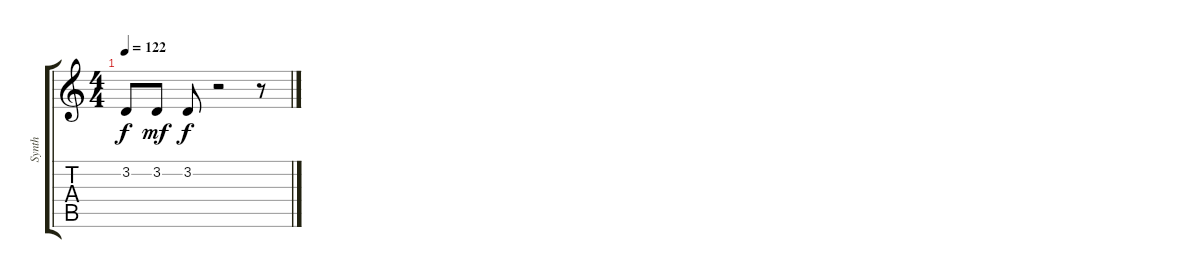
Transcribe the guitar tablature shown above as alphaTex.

\track ("Synth" "Synth") {instrument lead2sawtooth}
\staff {score tabs}
\tuning (E4 B3 G3 D3 A2 E2) {hide}
\ts (4 4)
\tempo 122
\clef g2
\ks c
3.2.8{dy f} 3.2.8{dy mf} 3.2.8{dy f} r.2 r.8
